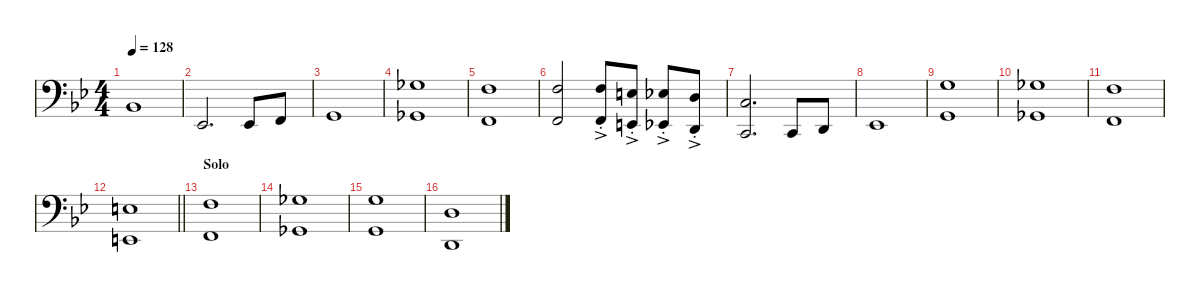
\defaultSystemsLayout 4
\hideDynamics
\bracketExtendMode groupsimilarinstruments
\singleTrackTrackNamePolicy hidden
\multiTrackTrackNamePolicy hidden
\firstSystemTrackNameMode fullname
\firstSystemTrackNameOrientation horizontal
\otherSystemsTrackNameOrientation horizontal
\extendBarLines
\track ("Strings2" "vln.") {defaultSystemsLayout 8 instrument stringensemble1}
\staff {score}
\tuning (G2 D2 A1 E1 A0)
\ts (4 4)
\tempo 128
\clef f4
\ks bb
18.4{acc b}.1{dy f beam Up} |
18.5{acc b}.2{d beam Up} 18.5{acc b}.8{beam Up} 20.5{acc forcenatural}.8{beam Up} |
22.5{acc forcenatural}.1{beam Up} |
(21.3{acc b} 21.5{acc b}).1{beam Up} |
(20.3{acc forcenatural} 20.5{acc forcenatural}).1{beam Up} |
(20.3{acc forcenatural} 20.5{acc forcenatural}).2{beam Up} (20.3{ac st acc forcenatural} 20.5{ac st acc forcenatural}).8{beam Up} (19.3{ac st acc forcenatural} 19.5{ac st acc forcenatural}).8{beam Up} (18.3{ac st acc b} 18.5{ac st acc b}).8{beam Up} (17.3{ac st acc forcenatural} 17.5{ac st acc forcenatural}).8{beam Up} |
(15.3{acc forcenatural} 15.5{acc forcenatural}).2{d beam Up} 15.5{acc forcenatural}.8{beam Up} 17.5{acc forcenatural}.8{beam Up} |
18.5{acc b}.1{beam Up} |
(12.1{acc forcenatural} 15.4{acc forcenatural}).1{beam Up} |
(16.2{acc b} 14.4{acc b}).1{beam Up} |
(15.2{acc forcenatural} 13.4{acc forcenatural}).1{beam Up} |
\barLineRight lightlight
(14.2{acc forcenatural} 12.4{acc forcenatural}).1{beam Up} |
\section ("" "Solo")
(15.2{acc forcenatural} 13.4{acc forcenatural}).1{beam Up} |
(16.2{acc b} 14.4{acc b}).1{beam Up} |
(12.1{acc forcenatural} 15.4{acc forcenatural}).1{beam Up} |
(12.2{acc forcenatural} 17.5{acc forcenatural}).1{beam Up}
